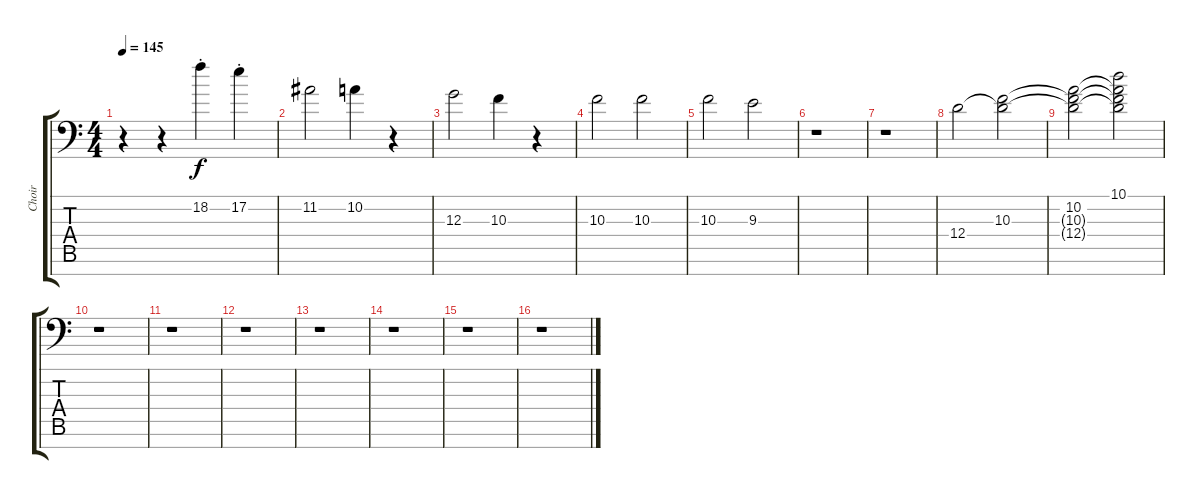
\track ("Choir" "Choir") {instrument choiraahs}
\staff {score tabs}
\tuning (E4 B3 G3 D3 A2 E2 C-1) {hide}
\ts (4 4)
\tempo 145
\clef f4
\ks c
r.4{dy f} r.4 18.2{st}.4 17.2{st}.4 |
11.2.2 10.2.4 r.4 |
12.3.2 10.3.4 r.4 |
10.3.2 10.3.2 |
10.3.2 9.3.2 |
r.1 |
r.1 |
12.4.2 (10.3 12.4{t}).2 |
(10.2 10.3{t} 12.4{t}).2 (10.1 10.2{t} 10.3{t} 12.4{t}).2 |
r.1 |
r.1 |
r.1 |
r.1 |
r.1 |
r.1 |
r.1
